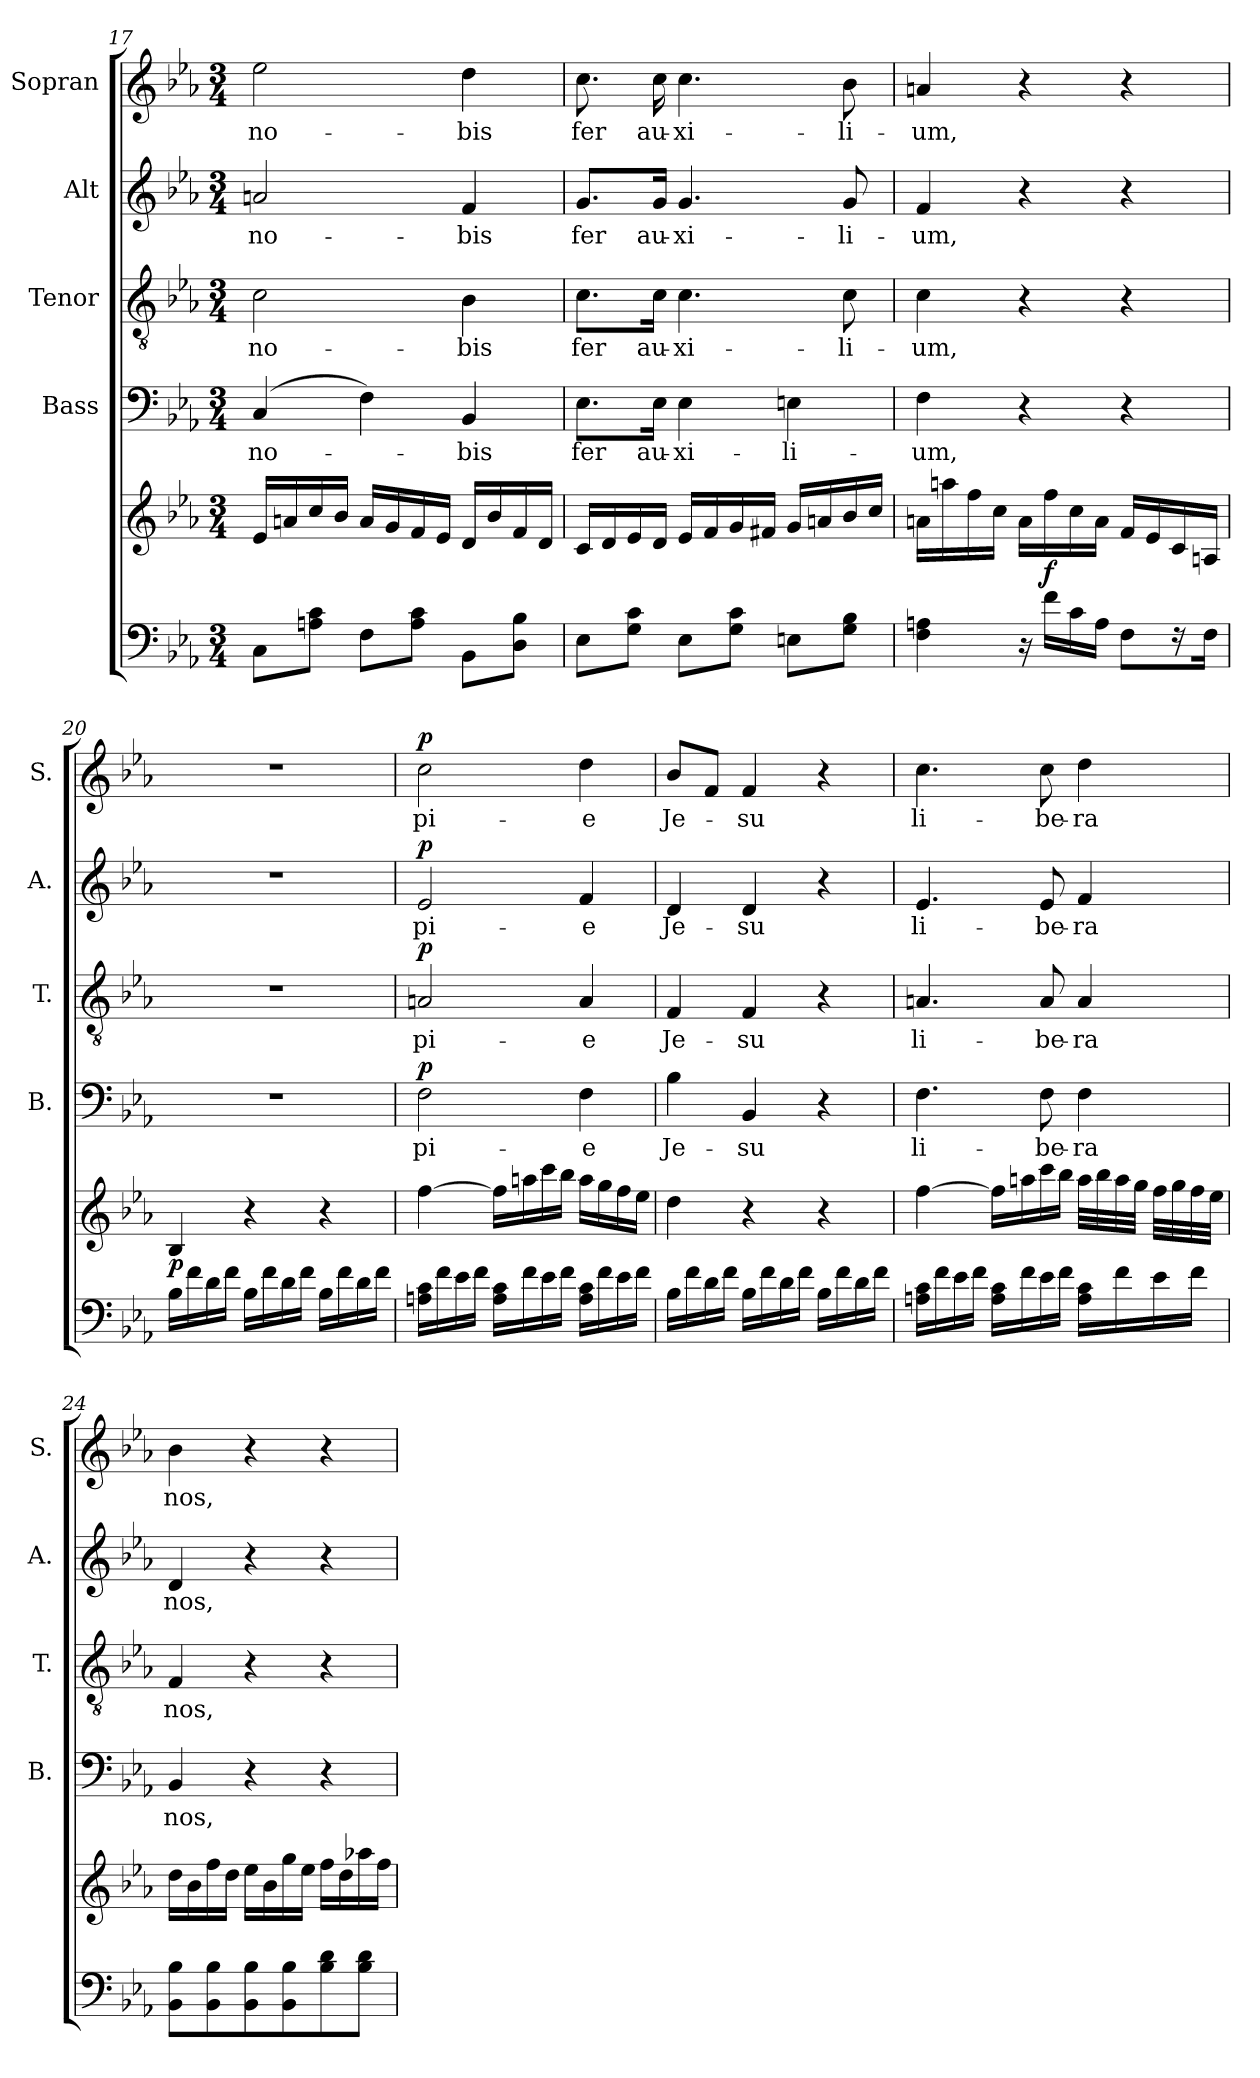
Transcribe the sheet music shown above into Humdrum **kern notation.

**kern	**kern	**dynam	**kern	**text	**dynam	**kern	**text	**dynam	**kern	**text	**dynam	**kern	**text	**dynam
*part5	*part5	*part5	*part4	*part4	*part4	*part3	*part3	*part3	*part2	*part2	*part2	*part1	*part1	*part1
*staff6	*staff5	*staff5/6	*staff4	*staff4	*staff4	*staff3	*staff3	*staff3	*staff2	*staff2	*staff2	*staff1	*staff1	*staff1
*	*	*	*I"Bass	*	*	*I"Tenor	*	*	*I"Alt	*	*	*I"Sopran	*	*
*	*	*	*I'B.	*	*	*I'T.	*	*	*I'A.	*	*	*I'S.	*	*
*clefF4	*clefG2	*	*clefF4	*	*	*clefGv2	*	*	*clefG2	*	*	*clefG2	*	*
*k[b-e-a-]	*k[b-e-a-]	*	*k[b-e-a-]	*	*	*k[b-e-a-]	*	*	*k[b-e-a-]	*	*	*k[b-e-a-]	*	*
*E-:	*E-:	*	*E-:	*	*	*E-:	*	*	*E-:	*	*	*E-:	*	*
*M3/4	*M3/4	*	*M3/4	*	*	*M3/4	*	*	*M3/4	*	*	*M3/4	*	*
=17	=17	=17	=17	=17	=17	=17	=17	=17	=17	=17	=17	=17	=17	=17
!	!	!	!	!LO:LY:b	!	!	!LO:LY:b	!	!	!LO:LY:b	!	!	!LO:LY:b	!
8C\L	16e-/LL	.	(4C/	no-	.	2c\	no-	.	2an/	no-	.	2ee-\	no-	.
.	16an/	.	.	.	.	.	.	.	.	.	.	.	.	.
8An\ 8c\J	16cc/	.	.	.	.	.	.	.	.	.	.	.	.	.
.	16b-/JJ	.	.	.	.	.	.	.	.	.	.	.	.	.
8F\L	16a/LL	.	4F\)	.	.	.	.	.	.	.	.	.	.	.
.	16g/	.	.	.	.	.	.	.	.	.	.	.	.	.
8A\ 8c\J	16f/	.	.	.	.	.	.	.	.	.	.	.	.	.
.	16e-/JJ	.	.	.	.	.	.	.	.	.	.	.	.	.
!	!	!	!	!LO:LY:b	!	!	!LO:LY:b	!	!	!LO:LY:b	!	!	!LO:LY:b	!
8BB-\L	16d/LL	.	4BB-/	-bis	.	4B-\	-bis	.	4f/	-bis	.	4dd\	-bis	.
.	16b-/	.	.	.	.	.	.	.	.	.	.	.	.	.
8D\ 8B-\J	16f/	.	.	.	.	.	.	.	.	.	.	.	.	.
.	16d/JJ	.	.	.	.	.	.	.	.	.	.	.	.	.
=18	=18	=18	=18	=18	=18	=18	=18	=18	=18	=18	=18	=18	=18	=18
!	!	!	!	!LO:LY:b	!	!	!LO:LY:b	!	!	!LO:LY:b	!	!	!LO:LY:b	!
8E-\L	16c/LL	.	8.E-\L	fer	.	8.c\L	fer	.	8.g/L	fer	.	8.cc\	fer	.
.	16d/	.	.	.	.	.	.	.	.	.	.	.	.	.
8G\ 8c\J	16e-/	.	.	.	.	.	.	.	.	.	.	.	.	.
!	!	!	!	!LO:LY:b	!	!	!LO:LY:b	!	!	!LO:LY:b	!	!	!LO:LY:b	!
.	16d/JJ	.	16E-\Jk	au-	.	16c\Jk	au-	.	16g/Jk	au-	.	16cc\	au-	.
!	!	!	!	!LO:LY:b	!	!	!LO:LY:b	!	!	!LO:LY:b	!	!	!LO:LY:b	!
8E-\L	16e-/LL	.	4E-\	-xi-	.	4.c\	-xi-	.	4.g/	-xi-	.	4.cc\	-xi-	.
.	16f/	.	.	.	.	.	.	.	.	.	.	.	.	.
8G\ 8c\J	16g/	.	.	.	.	.	.	.	.	.	.	.	.	.
.	16f#X/JJ	.	.	.	.	.	.	.	.	.	.	.	.	.
!	!	!	!	!LO:LY:b	!	!	!	!	!	!	!	!	!	!
8En\L	16g/LL	.	4En\	-li-	.	.	.	.	.	.	.	.	.	.
.	16an/	.	.	.	.	.	.	.	.	.	.	.	.	.
!	!	!	!	!	!	!	!LO:LY:b	!	!	!LO:LY:b	!	!	!LO:LY:b	!
8G\ 8B-\J	16b-/	.	.	.	.	8c\	-li-	.	8g/	-li-	.	8b-\	-li-	.
.	16cc/JJ	.	.	.	.	.	.	.	.	.	.	.	.	.
=19	=19	=19	=19	=19	=19	=19	=19	=19	=19	=19	=19	=19	=19	=19
!	!	!	!	!LO:LY:b	!	!	!LO:LY:b	!	!	!LO:LY:b	!	!	!LO:LY:b	!
4F\ 4An\	16an\LL	.	4F\	-um,	.	4c\	-um,	.	4f/	-um,	.	4an/	-um,	.
.	16aan\	.	.	.	.	.	.	.	.	.	.	.	.	.
.	16ff\	.	.	.	.	.	.	.	.	.	.	.	.	.
.	16cc\JJ	.	.	.	.	.	.	.	.	.	.	.	.	.
16r	16a\LL	.	4r	.	.	4r	.	.	4r	.	.	4r	.	.
!	!	!LO:DY:b	!	!	!	!	!	!	!	!	!	!	!	!
16f\LL	16ff\	f	.	.	.	.	.	.	.	.	.	.	.	.
16c\	16cc\	.	.	.	.	.	.	.	.	.	.	.	.	.
16A\JJ	16a\JJ	.	.	.	.	.	.	.	.	.	.	.	.	.
8F\L	16f/LL	.	4r	.	.	4r	.	.	4r	.	.	4r	.	.
.	16e-/	.	.	.	.	.	.	.	.	.	.	.	.	.
16r	16c/	.	.	.	.	.	.	.	.	.	.	.	.	.
16F\Jk	16An/JJ	.	.	.	.	.	.	.	.	.	.	.	.	.
=20	=20	=20	=20	=20	=20	=20	=20	=20	=20	=20	=20	=20	=20	=20
!	!	!LO:DY:b	!	!	!	!	!	!	!	!	!	!	!	!
16B-\LL	4B-/	p	2.r	.	.	2.r	.	.	2.r	.	.	2.r	.	.
16f\	.	.	.	.	.	.	.	.	.	.	.	.	.	.
16d\	.	.	.	.	.	.	.	.	.	.	.	.	.	.
16f\JJ	.	.	.	.	.	.	.	.	.	.	.	.	.	.
16B-\LL	4r	.	.	.	.	.	.	.	.	.	.	.	.	.
16f\	.	.	.	.	.	.	.	.	.	.	.	.	.	.
16d\	.	.	.	.	.	.	.	.	.	.	.	.	.	.
16f\JJ	.	.	.	.	.	.	.	.	.	.	.	.	.	.
16B-\LL	4r	.	.	.	.	.	.	.	.	.	.	.	.	.
16f\	.	.	.	.	.	.	.	.	.	.	.	.	.	.
16d\	.	.	.	.	.	.	.	.	.	.	.	.	.	.
16f\JJ	.	.	.	.	.	.	.	.	.	.	.	.	.	.
!!LO:PB:g=z
=21	=21	=21	=21	=21	=21	=21	=21	=21	=21	=21	=21	=21	=21	=21
!	!	!	!	!LO:LY:b	!LO:DY:a	!	!LO:LY:b	!LO:DY:a	!	!LO:LY:b	!LO:DY:a	!	!LO:LY:b	!LO:DY:a
16An\ 16c\LL	[4ff\	.	2F\	pi-	p	2An/	pi-	p	2e-/	pi-	p	2cc\	pi-	p
16f\	.	.	.	.	.	.	.	.	.	.	.	.	.	.
16e-\	.	.	.	.	.	.	.	.	.	.	.	.	.	.
16f\JJ	.	.	.	.	.	.	.	.	.	.	.	.	.	.
16A\ 16c\LL	16ff\LL]	.	.	.	.	.	.	.	.	.	.	.	.	.
16f\	16aan\	.	.	.	.	.	.	.	.	.	.	.	.	.
16e-\	16ccc\	.	.	.	.	.	.	.	.	.	.	.	.	.
16f\JJ	16bb-\JJ	.	.	.	.	.	.	.	.	.	.	.	.	.
!	!	!	!	!LO:LY:b	!	!	!LO:LY:b	!	!	!LO:LY:b	!	!	!LO:LY:b	!
16A\ 16c\LL	16aa\LL	.	4F\	-e	.	4A/	-e	.	4f/	-e	.	4dd\	-e	.
16f\	16gg\	.	.	.	.	.	.	.	.	.	.	.	.	.
16e-\	16ff\	.	.	.	.	.	.	.	.	.	.	.	.	.
16f\JJ	16ee-\JJ	.	.	.	.	.	.	.	.	.	.	.	.	.
=22	=22	=22	=22	=22	=22	=22	=22	=22	=22	=22	=22	=22	=22	=22
!	!	!	!	!LO:LY:b	!	!	!LO:LY:b	!	!	!LO:LY:b	!	!	!LO:LY:b	!
16B-\LL	4dd\	.	4B-\	Je-	.	4F/	Je-	.	4d/	Je-	.	8b-/L	Je-	.
16f\	.	.	.	.	.	.	.	.	.	.	.	.	.	.
16d\	.	.	.	.	.	.	.	.	.	.	.	8f/J	.	.
16f\JJ	.	.	.	.	.	.	.	.	.	.	.	.	.	.
!	!	!	!	!LO:LY:b	!	!	!LO:LY:b	!	!	!LO:LY:b	!	!	!LO:LY:b	!
16B-\LL	4r	.	4BB-/	-su	.	4F/	-su	.	4d/	-su	.	4f/	-su	.
16f\	.	.	.	.	.	.	.	.	.	.	.	.	.	.
16d\	.	.	.	.	.	.	.	.	.	.	.	.	.	.
16f\JJ	.	.	.	.	.	.	.	.	.	.	.	.	.	.
16B-\LL	4r	.	4r	.	.	4r	.	.	4r	.	.	4r	.	.
16f\	.	.	.	.	.	.	.	.	.	.	.	.	.	.
16d\	.	.	.	.	.	.	.	.	.	.	.	.	.	.
16f\JJ	.	.	.	.	.	.	.	.	.	.	.	.	.	.
=23	=23	=23	=23	=23	=23	=23	=23	=23	=23	=23	=23	=23	=23	=23
!	!	!	!	!LO:LY:b	!	!	!LO:LY:b	!	!	!LO:LY:b	!	!	!LO:LY:b	!
16An\ 16c\LL	[4ff\	.	4.F\	li-	.	4.An/	li-	.	4.e-/	li-	.	4.cc\	li-	.
16f\	.	.	.	.	.	.	.	.	.	.	.	.	.	.
16e-\	.	.	.	.	.	.	.	.	.	.	.	.	.	.
16f\JJ	.	.	.	.	.	.	.	.	.	.	.	.	.	.
16A\ 16c\LL	16ff\LL]	.	.	.	.	.	.	.	.	.	.	.	.	.
16f\	16aan\	.	.	.	.	.	.	.	.	.	.	.	.	.
!	!	!	!	!LO:LY:b	!	!	!LO:LY:b	!	!	!LO:LY:b	!	!	!LO:LY:b	!
16e-\	16ccc\	.	8F\	-be-	.	8A/	-be-	.	8e-/	-be-	.	8cc\	-be-	.
16f\JJ	16bb-\JJ	.	.	.	.	.	.	.	.	.	.	.	.	.
!	!	!	!	!LO:LY:b	!	!	!LO:LY:b	!	!	!LO:LY:b	!	!	!LO:LY:b	!
16A\ 16c\LL	32aa\LLL	.	4F\	-ra	.	4A/	-ra	.	4f/	-ra	.	4dd\	-ra	.
.	32bb-\	.	.	.	.	.	.	.	.	.	.	.	.	.
16f\	32aa\	.	.	.	.	.	.	.	.	.	.	.	.	.
.	32gg\JJJ	.	.	.	.	.	.	.	.	.	.	.	.	.
16e-\	32ff\LLL	.	.	.	.	.	.	.	.	.	.	.	.	.
.	32gg\	.	.	.	.	.	.	.	.	.	.	.	.	.
16f\JJ	32ff\	.	.	.	.	.	.	.	.	.	.	.	.	.
.	32ee-\JJJ	.	.	.	.	.	.	.	.	.	.	.	.	.
=24	=24	=24	=24	=24	=24	=24	=24	=24	=24	=24	=24	=24	=24	=24
!	!	!	!	!LO:LY:b	!	!	!LO:LY:b	!	!	!LO:LY:b	!	!	!LO:LY:b	!
8BB-\ 8B-\L	16dd\LL	.	4BB-/	nos,	.	4F/	nos,	.	4d/	nos,	.	4b-\	nos,	.
.	16b-\	.	.	.	.	.	.	.	.	.	.	.	.	.
8BB-\ 8B-\	16ff\	.	.	.	.	.	.	.	.	.	.	.	.	.
.	16dd\JJ	.	.	.	.	.	.	.	.	.	.	.	.	.
8BB-\ 8B-\	16ee-\LL	.	4r	.	.	4r	.	.	4r	.	.	4r	.	.
.	16b-\	.	.	.	.	.	.	.	.	.	.	.	.	.
8BB-\ 8B-\	16gg\	.	.	.	.	.	.	.	.	.	.	.	.	.
.	16ee-\JJ	.	.	.	.	.	.	.	.	.	.	.	.	.
8B-\ 8d\	16ff\LL	.	4r	.	.	4r	.	.	4r	.	.	4r	.	.
.	16dd\	.	.	.	.	.	.	.	.	.	.	.	.	.
8B-\ 8d\J	16aa-X\	.	.	.	.	.	.	.	.	.	.	.	.	.
.	16ff\JJ	.	.	.	.	.	.	.	.	.	.	.	.	.
=	=	=	=	=	=	=	=	=	=	=	=	=	=	=
*-	*-	*-	*-	*-	*-	*-	*-	*-	*-	*-	*-	*-	*-	*-
